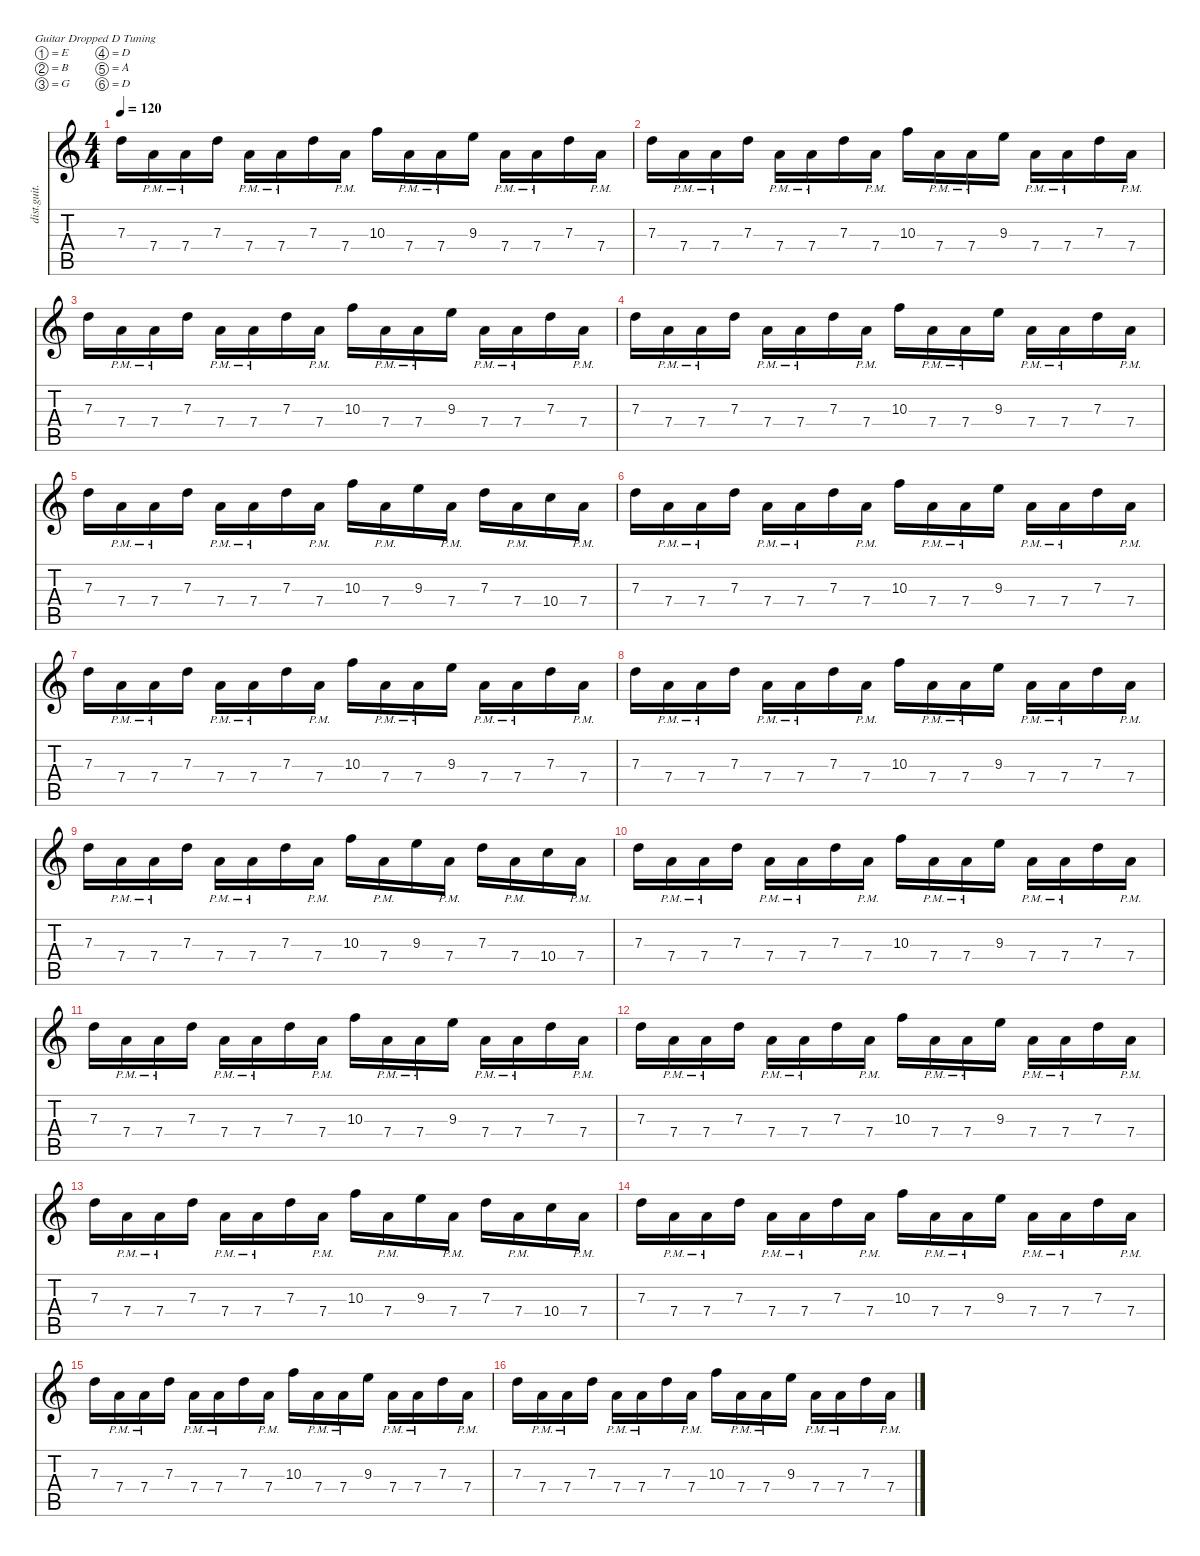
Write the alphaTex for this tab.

\defaultSystemsLayout 4
\hideDynamics
\bracketExtendMode nobrackets
\otherSystemsTrackNameOrientation horizontal
\track ("lead" "dist.guit.") {instrument distortionguitar}
\staff {score tabs}
\tuning (E4 B3 G3 D3 A2 D2)
\ts (4 4)
\tempo 120
\clef g2
\ks c
7.3.16{dy mf beam Down} 7.4{pm}.16{beam Down} 7.4{pm}.16{beam Down} 7.3.16{beam Down} 7.4{pm}.16{beam Down} 7.4{pm}.16{beam Down} 7.3.16{beam Down} 7.4{pm}.16{beam Down} 10.3.16{beam Down} 7.4{pm}.16{beam Down} 7.4{pm}.16{beam Down} 9.3.16{beam Down} 7.4{pm}.16{beam Down} 7.4{pm}.16{beam Down} 7.3.16{beam Down} 7.4{pm}.16{beam Down} |
7.3.16{beam Down} 7.4{pm}.16{beam Down} 7.4{pm}.16{beam Down} 7.3.16{beam Down} 7.4{pm}.16{beam Down} 7.4{pm}.16{beam Down} 7.3.16{beam Down} 7.4{pm}.16{beam Down} 10.3.16{beam Down} 7.4{pm}.16{beam Down} 7.4{pm}.16{beam Down} 9.3.16{beam Down} 7.4{pm}.16{beam Down} 7.4{pm}.16{beam Down} 7.3.16{beam Down} 7.4{pm}.16{beam Down} |
7.3.16{beam Down} 7.4{pm}.16{beam Down} 7.4{pm}.16{beam Down} 7.3.16{beam Down} 7.4{pm}.16{beam Down} 7.4{pm}.16{beam Down} 7.3.16{beam Down} 7.4{pm}.16{beam Down} 10.3.16{beam Down} 7.4{pm}.16{beam Down} 7.4{pm}.16{beam Down} 9.3.16{beam Down} 7.4{pm}.16{beam Down} 7.4{pm}.16{beam Down} 7.3.16{beam Down} 7.4{pm}.16{beam Down} |
7.3.16{beam Down} 7.4{pm}.16{beam Down} 7.4{pm}.16{beam Down} 7.3.16{beam Down} 7.4{pm}.16{beam Down} 7.4{pm}.16{beam Down} 7.3.16{beam Down} 7.4{pm}.16{beam Down} 10.3.16{beam Down} 7.4{pm}.16{beam Down} 7.4{pm}.16{beam Down} 9.3.16{beam Down} 7.4{pm}.16{beam Down} 7.4{pm}.16{beam Down} 7.3.16{beam Down} 7.4{pm}.16{beam Down} |
7.3.16{beam Down} 7.4{pm}.16{beam Down} 7.4{pm}.16{beam Down} 7.3.16{beam Down} 7.4{pm}.16{beam Down} 7.4{pm}.16{beam Down} 7.3.16{beam Down} 7.4{pm}.16{beam Down} 10.3.16{beam Down} 7.4{pm}.16{beam Down} 9.3.16{beam Down} 7.4{pm}.16{beam Down} 7.3.16{beam Down} 7.4{pm}.16{beam Down} 10.4.16{beam Down} 7.4{pm}.16{beam Down} |
7.3.16{beam Down} 7.4{pm}.16{beam Down} 7.4{pm}.16{beam Down} 7.3.16{beam Down} 7.4{pm}.16{beam Down} 7.4{pm}.16{beam Down} 7.3.16{beam Down} 7.4{pm}.16{beam Down} 10.3.16{beam Down} 7.4{pm}.16{beam Down} 7.4{pm}.16{beam Down} 9.3.16{beam Down} 7.4{pm}.16{beam Down} 7.4{pm}.16{beam Down} 7.3.16{beam Down} 7.4{pm}.16{beam Down} |
7.3.16{beam Down} 7.4{pm}.16{beam Down} 7.4{pm}.16{beam Down} 7.3.16{beam Down} 7.4{pm}.16{beam Down} 7.4{pm}.16{beam Down} 7.3.16{beam Down} 7.4{pm}.16{beam Down} 10.3.16{beam Down} 7.4{pm}.16{beam Down} 7.4{pm}.16{beam Down} 9.3.16{beam Down} 7.4{pm}.16{beam Down} 7.4{pm}.16{beam Down} 7.3.16{beam Down} 7.4{pm}.16{beam Down} |
7.3.16{beam Down} 7.4{pm}.16{beam Down} 7.4{pm}.16{beam Down} 7.3.16{beam Down} 7.4{pm}.16{beam Down} 7.4{pm}.16{beam Down} 7.3.16{beam Down} 7.4{pm}.16{beam Down} 10.3.16{beam Down} 7.4{pm}.16{beam Down} 7.4{pm}.16{beam Down} 9.3.16{beam Down} 7.4{pm}.16{beam Down} 7.4{pm}.16{beam Down} 7.3.16{beam Down} 7.4{pm}.16{beam Down} |
7.3.16{beam Down} 7.4{pm}.16{beam Down} 7.4{pm}.16{beam Down} 7.3.16{beam Down} 7.4{pm}.16{beam Down} 7.4{pm}.16{beam Down} 7.3.16{beam Down} 7.4{pm}.16{beam Down} 10.3.16{beam Down} 7.4{pm}.16{beam Down} 9.3.16{beam Down} 7.4{pm}.16{beam Down} 7.3.16{beam Down} 7.4{pm}.16{beam Down} 10.4.16{beam Down} 7.4{pm}.16{beam Down} |
7.3.16{beam Down} 7.4{pm}.16{beam Down} 7.4{pm}.16{beam Down} 7.3.16{beam Down} 7.4{pm}.16{beam Down} 7.4{pm}.16{beam Down} 7.3.16{beam Down} 7.4{pm}.16{beam Down} 10.3.16{beam Down} 7.4{pm}.16{beam Down} 7.4{pm}.16{beam Down} 9.3.16{beam Down} 7.4{pm}.16{beam Down} 7.4{pm}.16{beam Down} 7.3.16{beam Down} 7.4{pm}.16{beam Down} |
7.3.16{beam Down} 7.4{pm}.16{beam Down} 7.4{pm}.16{beam Down} 7.3.16{beam Down} 7.4{pm}.16{beam Down} 7.4{pm}.16{beam Down} 7.3.16{beam Down} 7.4{pm}.16{beam Down} 10.3.16{beam Down} 7.4{pm}.16{beam Down} 7.4{pm}.16{beam Down} 9.3.16{beam Down} 7.4{pm}.16{beam Down} 7.4{pm}.16{beam Down} 7.3.16{beam Down} 7.4{pm}.16{beam Down} |
7.3.16{beam Down} 7.4{pm}.16{beam Down} 7.4{pm}.16{beam Down} 7.3.16{beam Down} 7.4{pm}.16{beam Down} 7.4{pm}.16{beam Down} 7.3.16{beam Down} 7.4{pm}.16{beam Down} 10.3.16{beam Down} 7.4{pm}.16{beam Down} 7.4{pm}.16{beam Down} 9.3.16{beam Down} 7.4{pm}.16{beam Down} 7.4{pm}.16{beam Down} 7.3.16{beam Down} 7.4{pm}.16{beam Down} |
7.3.16{beam Down} 7.4{pm}.16{beam Down} 7.4{pm}.16{beam Down} 7.3.16{beam Down} 7.4{pm}.16{beam Down} 7.4{pm}.16{beam Down} 7.3.16{beam Down} 7.4{pm}.16{beam Down} 10.3.16{beam Down} 7.4{pm}.16{beam Down} 9.3.16{beam Down} 7.4{pm}.16{beam Down} 7.3.16{beam Down} 7.4{pm}.16{beam Down} 10.4.16{beam Down} 7.4{pm}.16{beam Down} |
7.3.16{beam Down} 7.4{pm}.16{beam Down} 7.4{pm}.16{beam Down} 7.3.16{beam Down} 7.4{pm}.16{beam Down} 7.4{pm}.16{beam Down} 7.3.16{beam Down} 7.4{pm}.16{beam Down} 10.3.16{beam Down} 7.4{pm}.16{beam Down} 7.4{pm}.16{beam Down} 9.3.16{beam Down} 7.4{pm}.16{beam Down} 7.4{pm}.16{beam Down} 7.3.16{beam Down} 7.4{pm}.16{beam Down} |
7.3.16{beam Down} 7.4{pm}.16{beam Down} 7.4{pm}.16{beam Down} 7.3.16{beam Down} 7.4{pm}.16{beam Down} 7.4{pm}.16{beam Down} 7.3.16{beam Down} 7.4{pm}.16{beam Down} 10.3.16{beam Down} 7.4{pm}.16{beam Down} 7.4{pm}.16{beam Down} 9.3.16{beam Down} 7.4{pm}.16{beam Down} 7.4{pm}.16{beam Down} 7.3.16{beam Down} 7.4{pm}.16{beam Down} |
7.3.16{beam Down} 7.4{pm}.16{beam Down} 7.4{pm}.16{beam Down} 7.3.16{beam Down} 7.4{pm}.16{beam Down} 7.4{pm}.16{beam Down} 7.3.16{beam Down} 7.4{pm}.16{beam Down} 10.3.16{beam Down} 7.4{pm}.16{beam Down} 7.4{pm}.16{beam Down} 9.3.16{beam Down} 7.4{pm}.16{beam Down} 7.4{pm}.16{beam Down} 7.3.16{beam Down} 7.4{pm}.16{beam Down}
